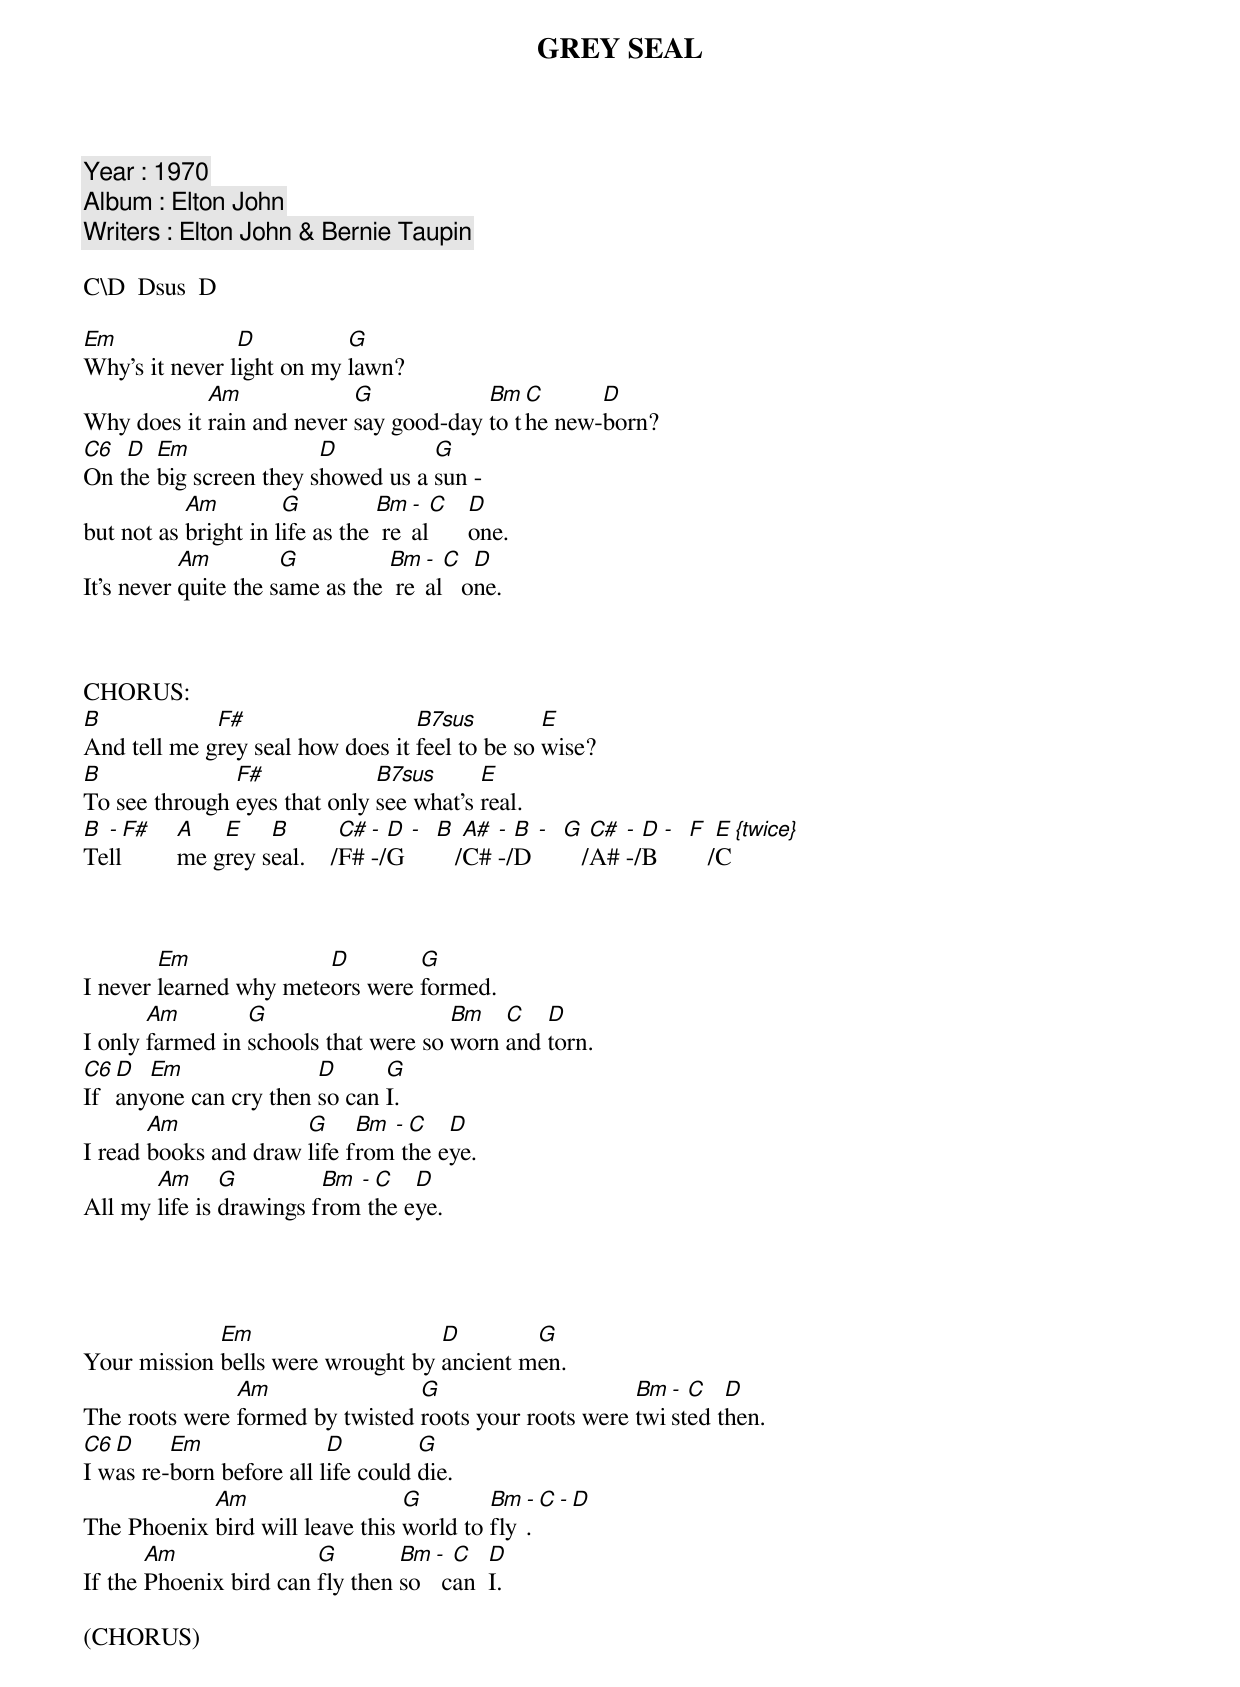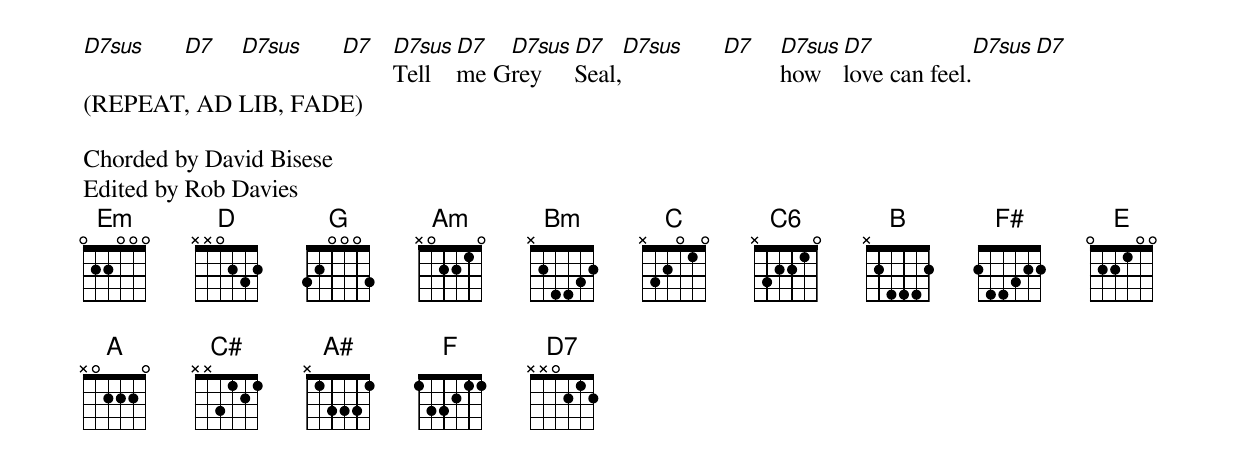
GREY SEAL

   Year : 1970
  Album : Elton John
Writers : Elton John & Bernie Taupin

C\D  Dsus  D

Em              D          G
Why's it never light on my lawn?
            Am             G            Bm  C      D
Why does it rain and never say good-day to the new-born?
C6  D  Em               D          G
On the big screen they showed us a sun -
           Am         G          Bm - C  D
but not as bright in life as the  real   one.
           Am         G          Bm - C   D
It's never quite the same as the  real   one.



CHORUS:
B            F#                   B7sus         E
And tell me grey seal how does it feel to be so wise?
B              F#             B7sus      E
To see through eyes that only see what's real.
B - F#  A   E    B        C# - D - B   A# - B - G   C# - D - F   E  {twice}
Tell    me grey seal.    /F# -/G      /C# -/D      /A# -/B      /C



        Em              D        G
I never learned why meteors were formed.
       Am        G                    Bm   C   D
I only farmed in schools that were so worn and torn.
C6 D  Em               D      G
If anyone can cry then so can I.
       Am             G     Bm - C   D
I read books and draw life from the eye.
       Am      G         Bm - C   D
All my life is drawings from the eye.


{Repeat Chorus}


             Em                    D        G
Your mission bells were wrought by ancient men.
               Am                G                     Bm - C   D
The roots were formed by twisted roots your roots were twisted then.
C6 D     Em               D         G
I was re-born before all life could die.
            Am                   G        Bm - C - D
The Phoenix bird will leave this world to fly.
       Am               G        Bm - C   D
If the Phoenix bird can fly then so  can  I.

(CHORUS)

D7sus D7  D7sus D7 D7sus  D7  D7sus D7   D7sus D7  D7sus D7            D7sus  D7
		   Tell   me Grey   Seal,          how   love can feel.
(REPEAT, AD LIB, FADE)

Chorded by David Bisese
Edited by Rob Davies
